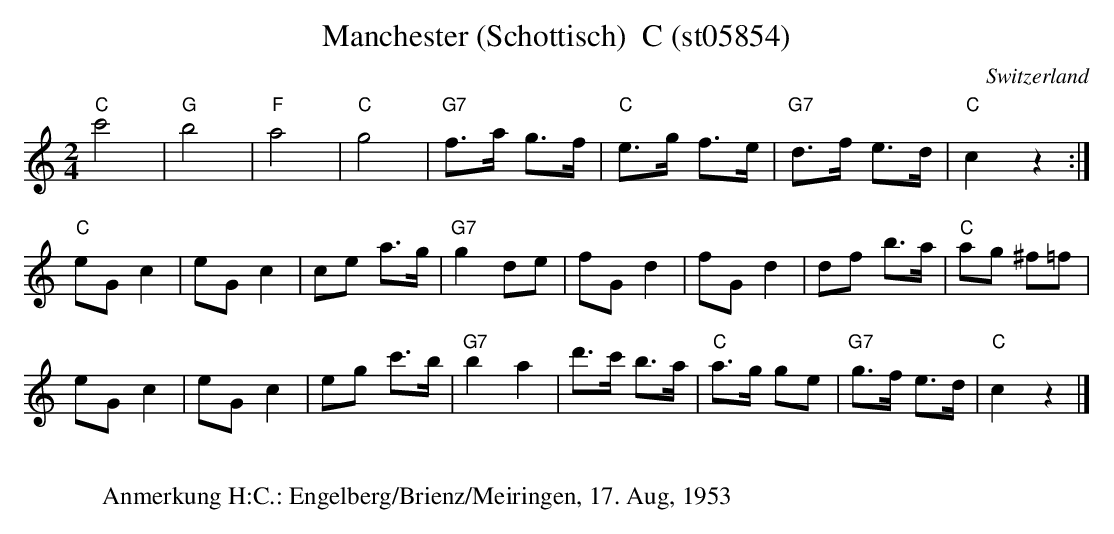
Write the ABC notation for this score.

X:1
T: Manchester (Schottisch)  C (st05854)
O:Switzerland
M:2/4
L:1/8
K:C major
"C"c'4 | "G"b4 | "F"a4 | "C"g4 | "G7"f>a g>f | "C"e>g f>e | "G7"d>f e>d | "C"c2z2 :|
"C"eGc2 | eGc2 | ce a>g | "G7"g2de | fGd2 | fGd2 | df b>a | "C"ag ^f=f |
eGc2 | eGc2 | eg c'>b | "G7"b2a2 | d'>c' b>a | "C"a>g ge | "G7"g>f e>d | "C"c2z2 |]
W:
W:Anmerkung H:C.: Engelberg/Brienz/Meiringen, 17. Aug, 1953
